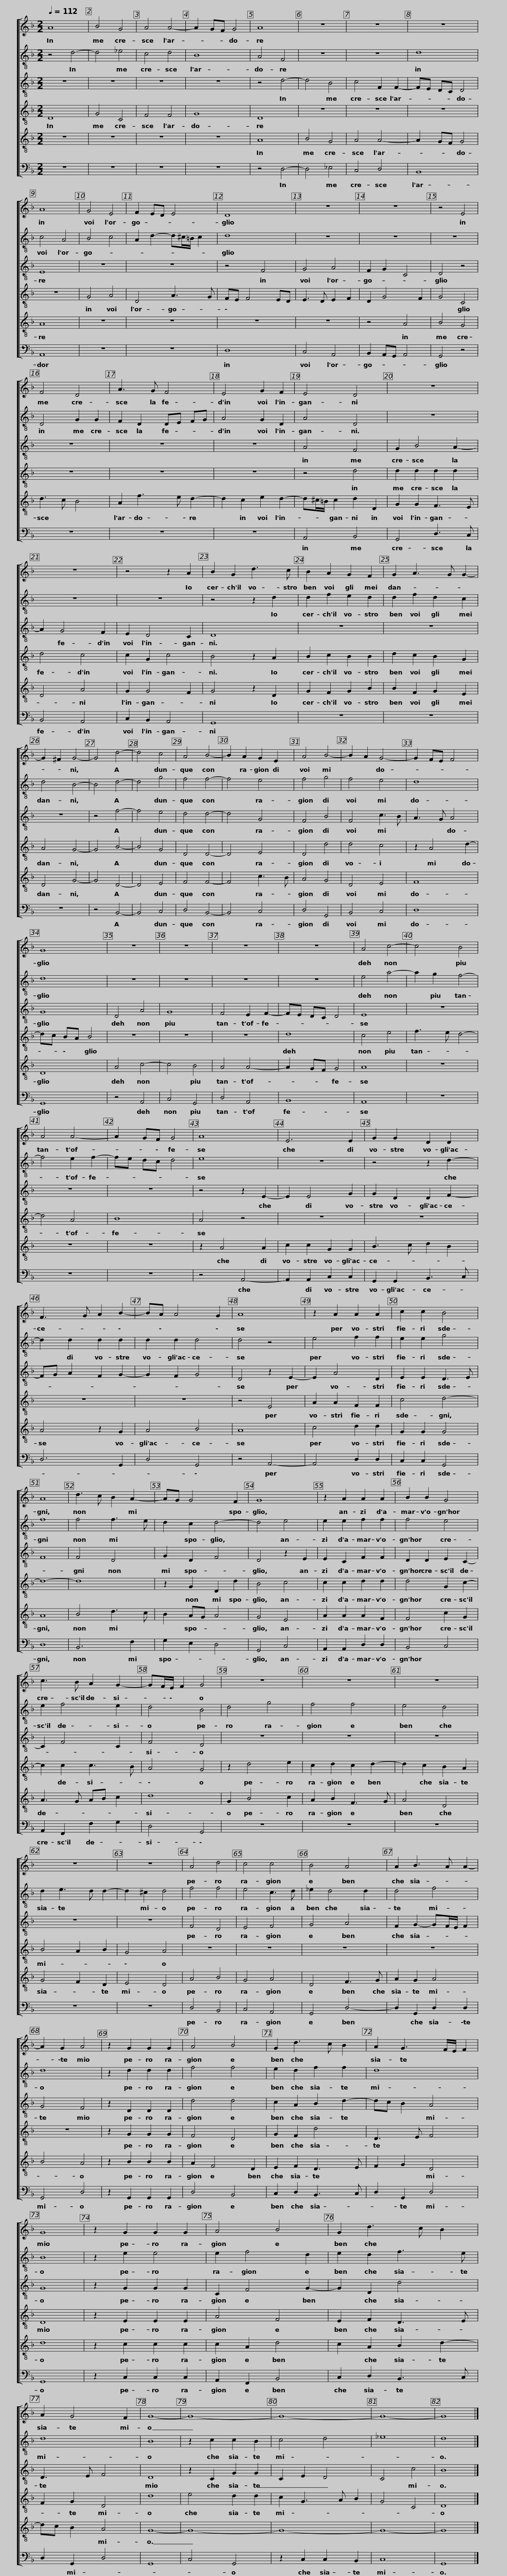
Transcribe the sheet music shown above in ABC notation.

X:1
%%score [ 1 2 3 4 5 6 ]
L:1/8
Q:1/4=112
M:2/2
I:linebreak $
K:F
V:1 treble
V:2 treble-8
V:3 treble-8
V:4 treble-8
V:5 treble-8
V:6 bass
V:1
 A8 | B4 G4 | A4 A4- | A2 GF G4 | A8 |$ %5
 z8 | z8 | z8 | A8 | G4 E4 | %10
 F2 ED E4 |$ D8 | z8 | z8 | z4 E4 | %15
 F4 D4 | A3 G F4 |$ E4 G2 F2 | E4 D4 | z8 | %20
 z8 | z4 z2 A2 | B2 G2 d3 c |$ B2 A2 G2 F2 | G2 A3 G G2- | %25
 G2 ^F2 G4- | G4 d4- | d4 c4 | A4 B4- |$ B2 A2 G2 E2 | %30
 A4 B4- | B2 A2 G4- | G2 FE F4 | G8 | z8 |$ %35
 z8 | z8 | z8 | A4 c4- | c4 B4 | %40
 A4 A4- |$ A2 GF G4 | A8 | E6 E2 | G2 G2 D2 D2 | %45
 F3 G A2 B2- | BA A4 G2 |$ A8 | z2 A2 A2 A2 | c2 c2 B4 | %50
 A8 | d3 c B2 A2- | AG G4 F2 |$ G8 | z2 A2 A2 A2 | %55
 B2 B2 G4 | c3 B A2 G2- | GF/E/ F2 G4 | z8 |$ z8 | %60
 z8 | z8 | z8 | A4 d4 | c4 c4 |$ %65
 B4 A4 | A2 B3 A A2- | A2 G2 A4 | z2 G2 G2 G2 | A4 B4 | %70
 G2 d3 c B2 |$ A2 G3 F/E/ F2 | G8 | z2 G2 G2 G2 | A4 B4 | %75
 G2 d3 c B2 | A2 G4 F2 |$ G8- | G8- | G8- | %80
 G8- | G8 |] %82
V:2
 z4 d4- | d4 _e4 | c4 d4 | B8 | A4 F4 |$ %5
 z8 | z8 | d8 | c4 A4 | B4 c4 | %10
 A2 d2- d^c/=B/ c2 |$ d8 | z8 | z8 | z8 | %15
 D4 G2 G2 | F2 D2 DE FG |$ A4 G2 D2 | A4 D4 | z8 | %20
 z8 | z8 | z4 z2 d2 |$ d2 f2 e2 d2 | d2 f2 d2 c2 | %25
 d4 B4- | B4 d4- | d4 g4 | f4 f4- |$ f4 e4 | %30
 f4 g4 | f4 e4 | d8 | d8 | z8 |$ %35
 z8 | z8 | z8 | e4 a4- | a2 g2 f4- | %40
 f4 e2 f2- |$ fe dc d4 | e8 | z8 | z4 z2 d2- | %45
 d2 d2 d2 d2 | d2 d2 d4 |$ d4 z4 | e4 f2 f2 | e2 e2 g4 | %50
 f8 | f4 f3 e | d2 c2 d4- |$ d4 e4 | e2 e2 f2 f2 | %55
 f4 e4 | e2 f4 e2 | d4 B4 | d4 g4 |$ f4 f4 | %60
 e4 d4 | d2 e3 d d2- | d2 ^c2 d4 | f4 f4 | e4 c3 d |$ %65
 _e2 d4 d2 | d4 f4 | d8 | z2 d2 d2 d2 | f4 f4 | %70
 e2 d2 f2 f2 |$ d8 | B8 | z2 e2 e4 | e2 f4 d2 | %75
 e2 d2 f3 e | d8 |$ B8 | z2 c2 c2 B2 | c4 d4 | %80
 _e8 | d8 |] %82
V:3
 z8 | z8 | z8 | z8 | z4 d4- |$ %5
 d4 B4 | c4 F2 F2- | FE DC D4 | E8 | z8 | %10
 z8 |$ z4 F4 | G4 A4 | F2 G2 C4 | D4 z4 | %15
 z8 | z8 |$ z8 | A4 F4 | G2 B4 A2- | %20
 A2 G4 F2 | E2 D4 C2 | D8 |$ z8 | z8 | %25
 z8 | z4 f4- | f4 e4 | d4 d4- |$ d4 G4 | %30
 F4 B4 | F4 c3 B | A3 G A4 | G8 | D4 A4 |$ %35
 G8 | F4 E2 F2- | FE DC D4 | E8 | z8 | %40
 z8 |$ z8 | z4 z2 E2- | E2 E4 G2 | G2 D2 D2 F2- | %45
 FG A2 F2 G2- | G2 F2 G4 |$ D4 z2 E2- | E2 A4 D2 | E2 E2 D3 E | %50
 F8 | F4 D4 | G2 D2 F4 |$ D4 z2 E2 | E2 C2 F2 F2 | %55
 D2 D2 E2 C2- | C2 F4 C2 | F4 D4 | z8 |$ z8 | %60
 z8 | z8 | z8 | F4 D4 | E4 F4 |$ %65
 G4 A4 | F2 G2- GF/E/ F2 | G4 F4 | z2 D2 D2 D2 | d4 d4 | %70
 c2 A2 B2 d2- |$ dc B2 A4 | G8 | z2 G2 G2 G2 | C2 F4 G2- | %75
 G2 D2 d4 | D3 E F4 |$ D8 | z2 C2 G2 G2 | C2 E2 D4 | %80
 C4 c4 | B8 |] %82
V:4
 D8 | G4 C4 | F4 F4 | G8 | D8 |$ %5
 z8 | z8 | z8 | z8 | G4 A4 | %10
 D4 A3 G |$ FE F4 ED | E3 D E2 F2 | D2 G4 F2 | G4 C4 | %15
 z8 | z8 |$ z8 | z4 d4 | d2 d2 d2 d2 | %20
 d4 c4 | c2 G2 c4 | B4 z2 A2 |$ B2 c2 B2 B2 | d2 c2 B2 G2 | %25
 A4 G4- | G4 B4- | B4 G4 | D4 D4- |$ D4 E4 | %30
 D4 d4 | d4 c4 | z2 A4 d2- | dc BA B4 | z8 |$ %35
 z8 | z8 | d8 | c4 e4 | f3 e d4- | %40
 d4 A4 |$ B8 | A4 z4 | z8 | z8 | %45
 z8 | z8 |$ z4 E4 | A2 A2 F2 F2 | c4 d4- | %50
 d8- | d8 | z2 G2 D2 d2 |$ B4 c4 | c2 c2 d2 d2 | %55
 d4 G2 c2- | c2 c2 c3 B | A4 G4 | z2 d4 e2 |$ c2 d2 c2 d2- | %60
 d2 c2 B2 A2 | B4 A2 B2 | G4 A4 | z8 | z8 |$ %65
 z8 | z8 | z8 | z2 G2 G2 G2 | F4 D4 | %70
 G2 F2 d4 |$ D3 E F4 | D8 | z2 E2 E2 E2 | A4 F4 | %75
 E2 F2 D3 E | F2 G2 D4 |$ d8 | e4 d2 d2 | c2 G3 A B2 | %80
 G4 C4 | D8 |] %82
V:5
 z8 | z8 | z8 | z8 | A8 |$ %5
 B4 G4 | A4 A4- | A2 GF G4 | A8 | z8 | %10
 z8 |$ z8 | z8 | z4 A4 | B4 G4 | %15
 d3 c B4 | A2 f3 e d2- |$ d2 c2 e2 d2- | d^c/=B/ c2 d2 D2 | G2 G2 F3 E | %20
 D4 A4 | G2 G4 F2 | G4 z2 D2 |$ G2 F2 G2 B2 | B2 F2 G2 E2 | %25
 D4 G4- | G4 D4- | D4 E4 | F4 F4- |$ F4 c3 B | %30
 A4 G4 | D4 E4 | F8 | D8 | A4 c4- |$ %35
 c4 B4 | A4 A4- | A2 GF G4 | A8 | z8 | %40
 z8 |$ z8 | z2 A4 A2 | c2 c2 G2 G2 | B3 c d2 B2 | %45
 A4 z2 G2 | A4 B4 |$ A8 | c4 d2 d2 | G2 G2 G4 | %50
 A8 | B4 d3 c | B2 AG A4 |$ G4 E4 | A2 A2 A2 F2 | %55
 F4 c2 G2 | A3 G AB c2 | d8 | G2 B4 c2 |$ A2 B2 F3 G | %60
 A4 D4 | G4 F2 D2 | E4 D4 | A4 B4 | G4 A4 |$ %65
 D4 F3 G | A2 G2 A4 | B4 A4 | z2 B2 B2 B2 | A2 F4 D2 | %70
 E2 F2 D3 E |$ F2 G2 D4 | d8 | z2 c2 c2 c2 | c2 A2 d4 | %75
 c2 A2 B2 d2- | dc B2 A4 |$ G8- | G8- | G8- | %80
 G8- | G8 |] %82
V:6
 z8 | z8 | z8 | z8 | z4 D,4- |$ %5
 D,4 _E,4 | C,4 D,4 | B,,8 | A,,8 | z8 | %10
 z8 |$ D,8 | C,4 A,,4 | B,,2 A,,G,, A,,4 | G,,4 z4 | %15
 z8 | z8 |$ z8 | A,,4 B,,4 | G,,4 D,3 C, | %20
 B,,4 A,,4 | C,2 B,,2 A,,4 | G,,8 |$ z8 | z8 | %25
 z8 | z4 B,,4- | B,,4 C,4 | D,4 B,,4- |$ B,,4 C,4 | %30
 D,4 G,,4 | B,,4 C,4 | D,8 | G,,8 | z4 A,,4 |$ %35
 C,4 G,,4 | D,4 A,,4 | B,,8 | A,,8 | z8 | %40
 z8 |$ z8 | z4 A,,4- | A,,2 A,,2 C,2 C,2 | G,,2 G,,2 B,,3 C, | %45
 D,6 G,,2 | D,4 G,,4 |$ z4 A,,4- | A,,4 D,2 D,2 | C,2 C,2 G,,4 | %50
 D,8 | B,,6 F,2 | G,2 E,2 D,4 |$ G,,4 C,4 | A,,2 A,,2 D,2 D,2 | %55
 B,,4 C,4 | A,,2 F,,2 F,2 G,2 | D,4 G,,4 | z8 |$ z8 | %60
 z8 | z8 | z8 | D,4 B,,4 | C,4 A,,4 |$ %65
 G,,4 D,4- | D,2 G,,2 D,2 D,2 | G,,4 D,4 | z2 G,,2 G,,2 G,,2 | D,4 B,,4 | %70
 C,2 D,2 B,,3 C, |$ D,2 G,,2 D,4 | G,,8 | z2 C,2 C,2 C,2 | A,,2 F,,2 B,,4 | %75
 C,2 D,2 B,,3 C, | D,2 G,,2 D,4 |$ G,,8 | C,4 G,,4 | z2 C,2 C,2 B,,2 | %80
 C,8 | G,,8 |] %82
